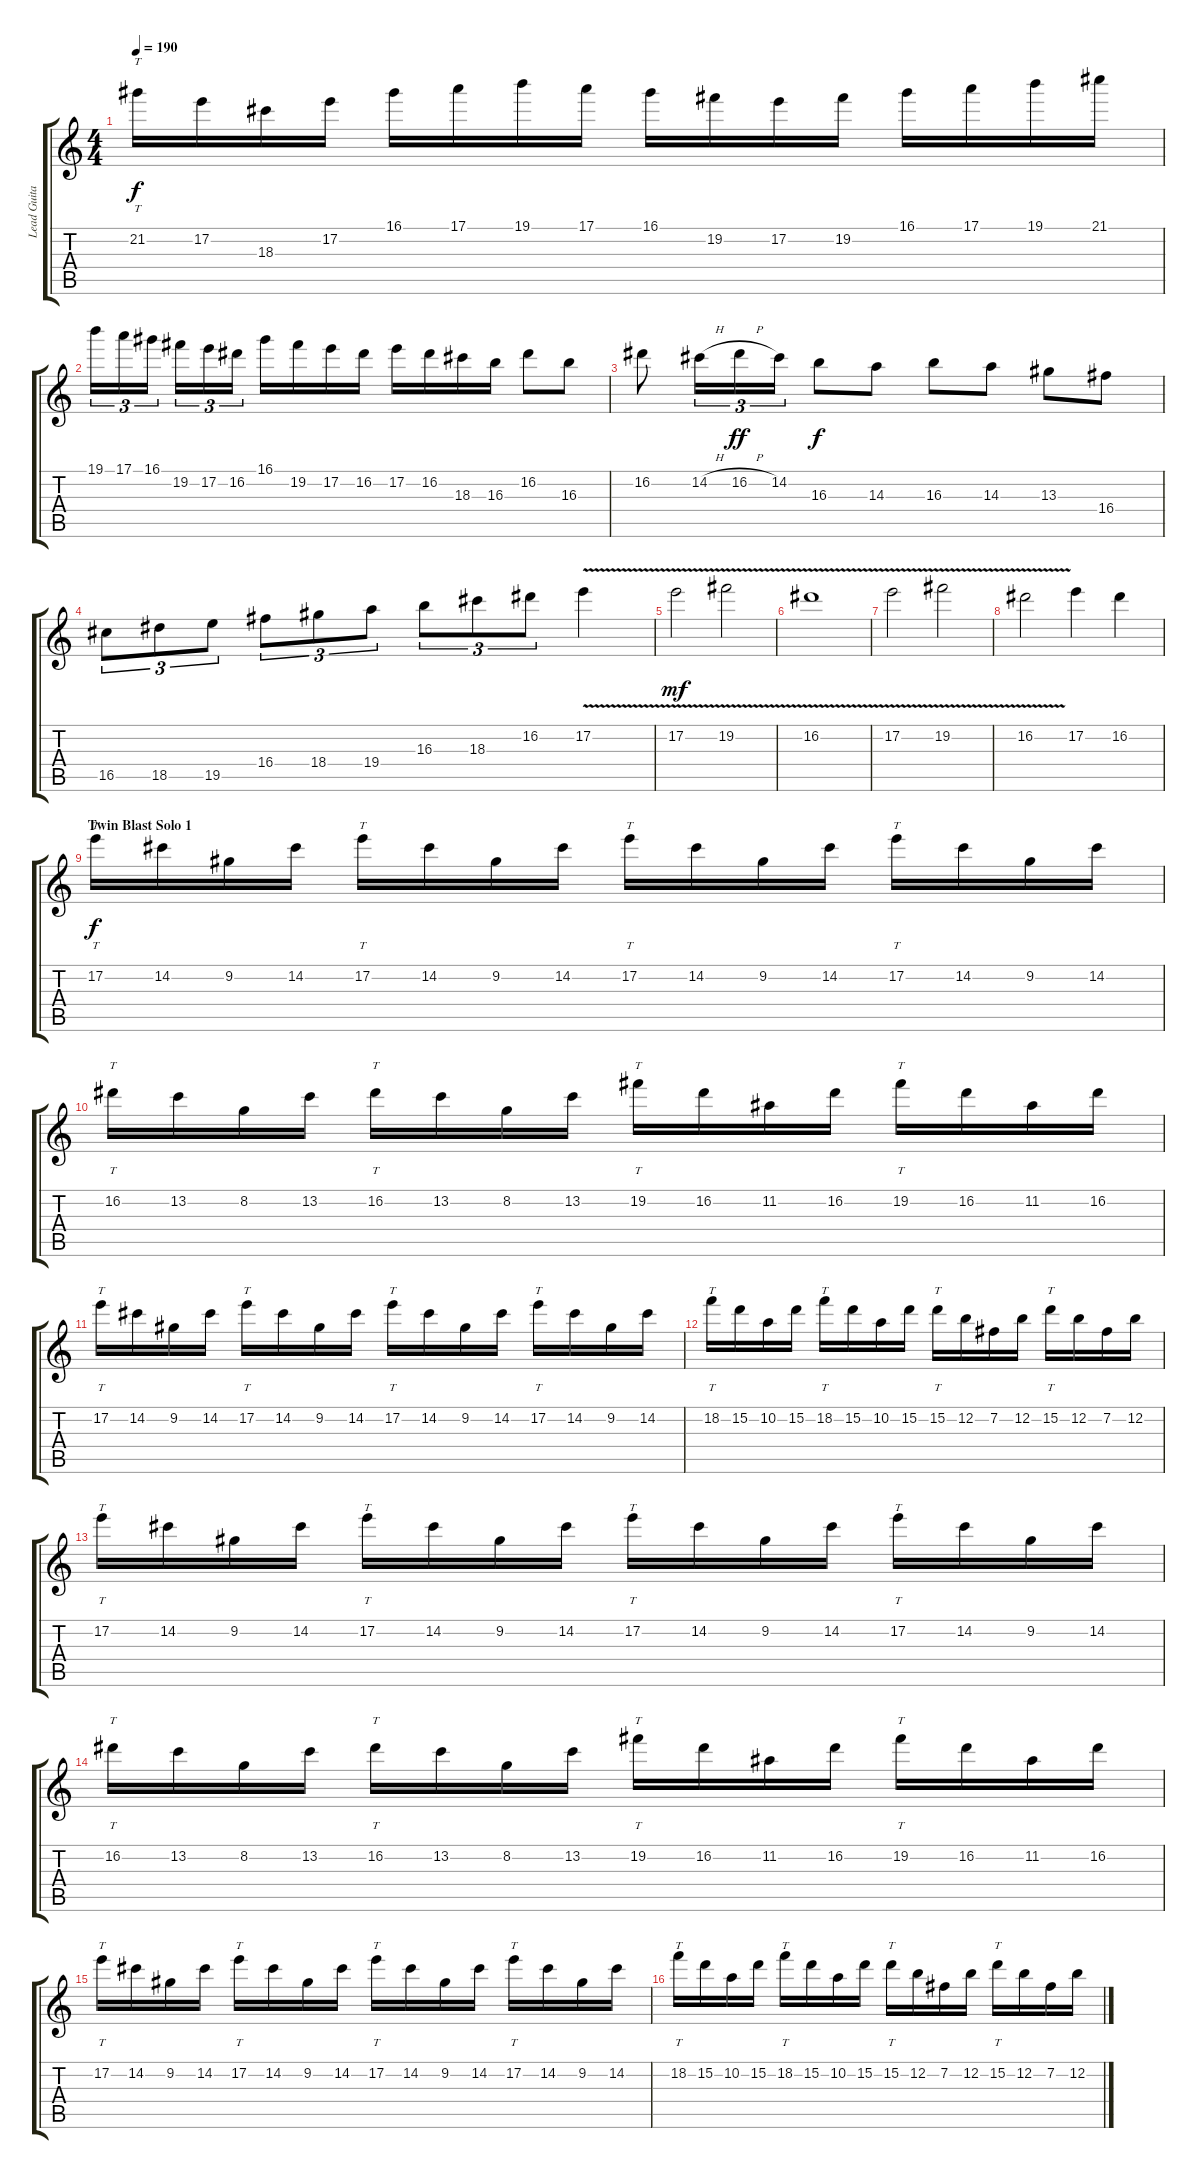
\track ("Lead Guitar 2" "Lead Guita") {instrument overdrivenguitar}
\staff {score tabs}
\tuning (E4 B3 G3 D3 A2 E2) {hide}
\ts (4 4)
\tempo 190
\clef g2
\ks c
21.2.16{tt dy f} 17.2.16 18.3.16 17.2.16 16.1.16 17.1.16 19.1.16 17.1.16 16.1.16 19.2.16 17.2.16 19.2.16 16.1.16 17.1.16 19.1.16 21.1.16 |
19.1.16{tu (3 2)} 17.1.16{tu (3 2)} 16.1.16{tu (3 2)} 19.2.16{tu (3 2)} 17.2.16{tu (3 2)} 16.2.16{tu (3 2)} 16.1.16 19.2.16 17.2.16 16.2.16 17.2.16 16.2.16 18.3.16 16.3.16 16.2.8 16.3.8 |
16.2.8 14.2{h}.16{tu (3 2)} 16.2{h}.16{tu (3 2) dy ff} 14.2.16{tu (3 2)} 16.3.8{dy f} 14.3.8 16.3.8 14.3.8 13.3.8 16.4.8 |
16.5.8{tu (3 2)} 18.5.8{tu (3 2)} 19.5.8{tu (3 2)} 16.4.8{tu (3 2)} 18.4.8{tu (3 2)} 19.4.8{tu (3 2)} 16.3.8{tu (3 2)} 18.3.8{tu (3 2)} 16.2.8{tu (3 2)} 17.2{v}.4 |
17.2{v}.2{dy mf} 19.2{v}.2 |
16.2{v}.1 |
17.2{v}.2 19.2{v}.2 |
16.2{v}.2 17.2.4 16.2.4 |
\section ("" "Twin Blast Solo 1")
17.2.16{tt dy f} 14.2.16 9.2.16 14.2.16 17.2.16{tt} 14.2.16 9.2.16 14.2.16 17.2.16{tt} 14.2.16 9.2.16 14.2.16 17.2.16{tt} 14.2.16 9.2.16 14.2.16 |
16.2.16{tt} 13.2.16 8.2.16 13.2.16 16.2.16{tt} 13.2.16 8.2.16 13.2.16 19.2.16{tt} 16.2.16 11.2.16 16.2.16 19.2.16{tt} 16.2.16 11.2.16 16.2.16 |
17.2.16{tt} 14.2.16 9.2.16 14.2.16 17.2.16{tt} 14.2.16 9.2.16 14.2.16 17.2.16{tt} 14.2.16 9.2.16 14.2.16 17.2.16{tt} 14.2.16 9.2.16 14.2.16 |
18.2.16{tt} 15.2.16 10.2.16 15.2.16 18.2.16{tt} 15.2.16 10.2.16 15.2.16 15.2.16{tt} 12.2.16 7.2.16 12.2.16 15.2.16{tt} 12.2.16 7.2.16 12.2.16 |
17.2.16{tt} 14.2.16 9.2.16 14.2.16 17.2.16{tt} 14.2.16 9.2.16 14.2.16 17.2.16{tt} 14.2.16 9.2.16 14.2.16 17.2.16{tt} 14.2.16 9.2.16 14.2.16 |
16.2.16{tt} 13.2.16 8.2.16 13.2.16 16.2.16{tt} 13.2.16 8.2.16 13.2.16 19.2.16{tt} 16.2.16 11.2.16 16.2.16 19.2.16{tt} 16.2.16 11.2.16 16.2.16 |
17.2.16{tt} 14.2.16 9.2.16 14.2.16 17.2.16{tt} 14.2.16 9.2.16 14.2.16 17.2.16{tt} 14.2.16 9.2.16 14.2.16 17.2.16{tt} 14.2.16 9.2.16 14.2.16 |
18.2.16{tt} 15.2.16 10.2.16 15.2.16 18.2.16{tt} 15.2.16 10.2.16 15.2.16 15.2.16{tt} 12.2.16 7.2.16 12.2.16 15.2.16{tt} 12.2.16 7.2.16 12.2.16
